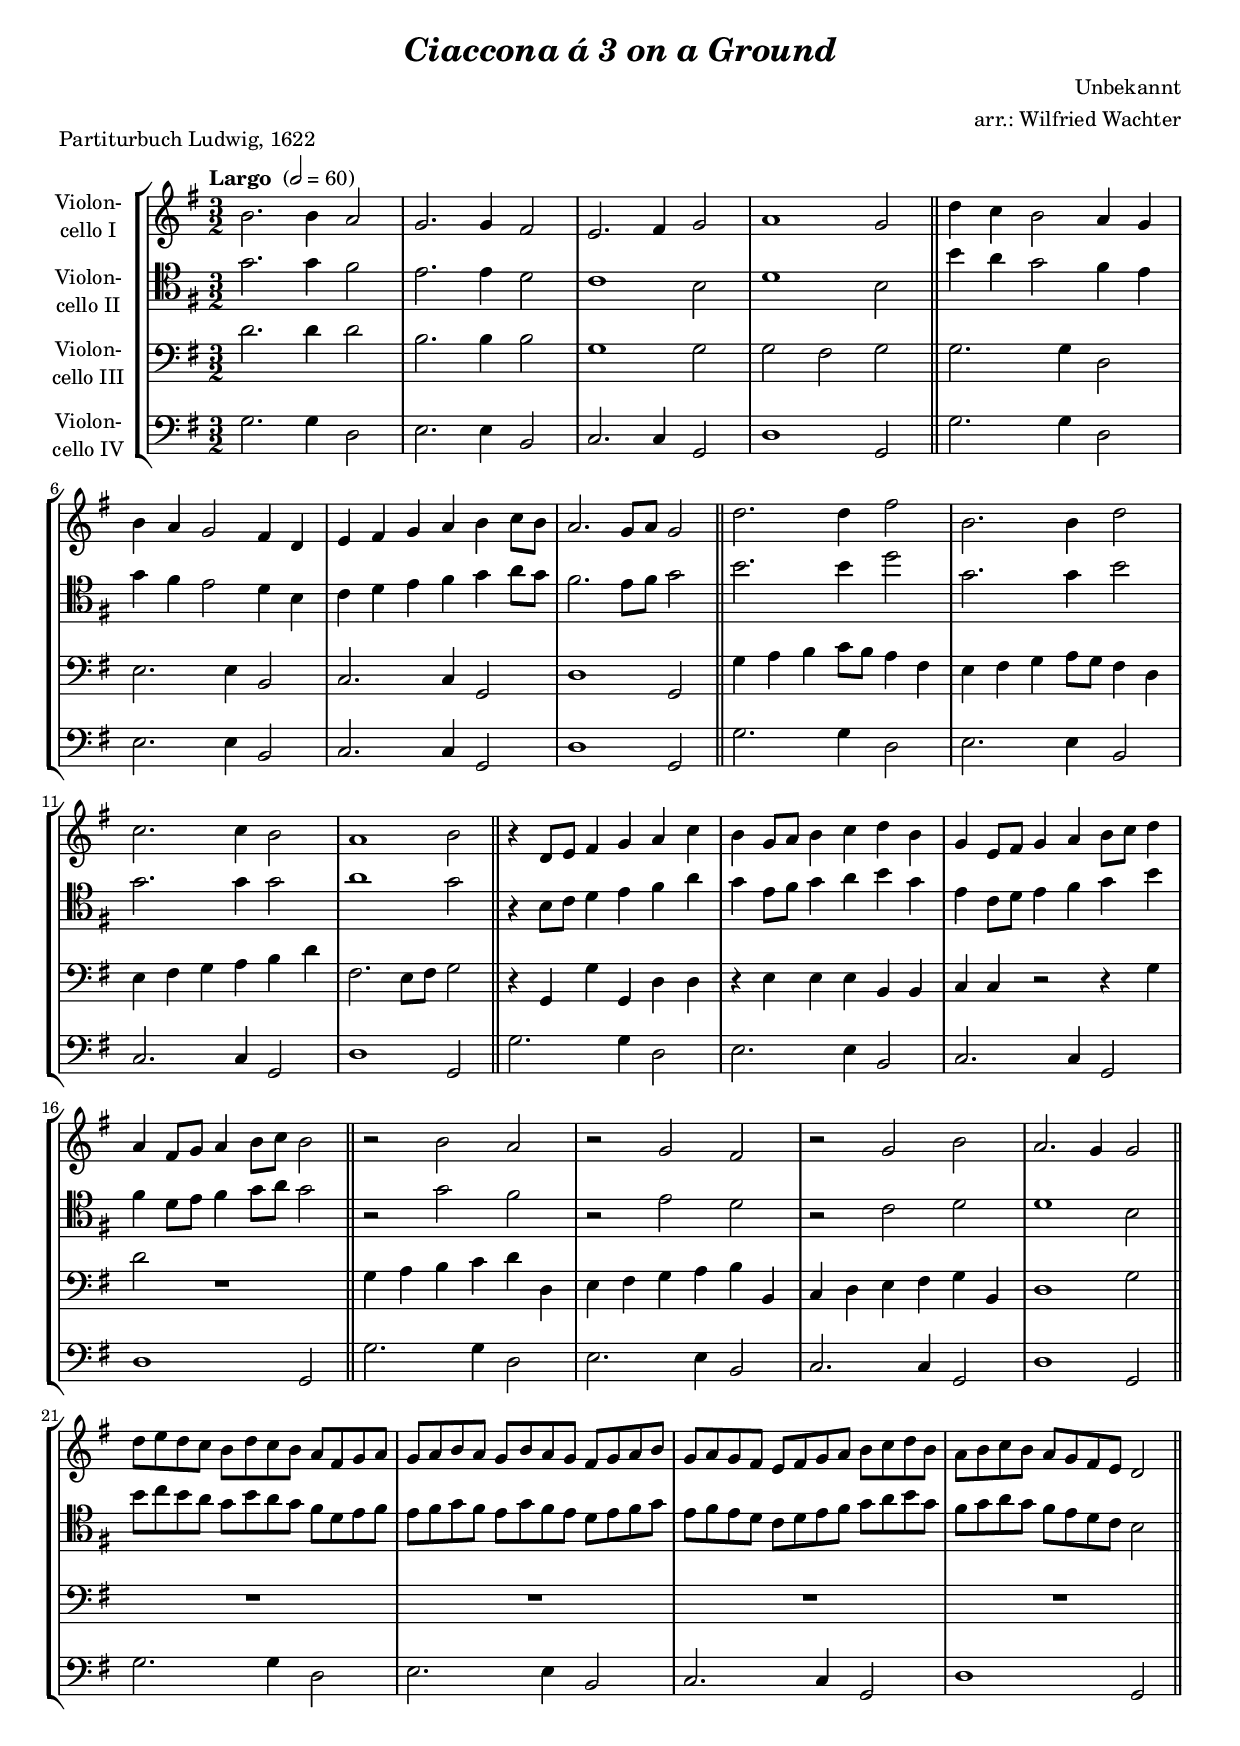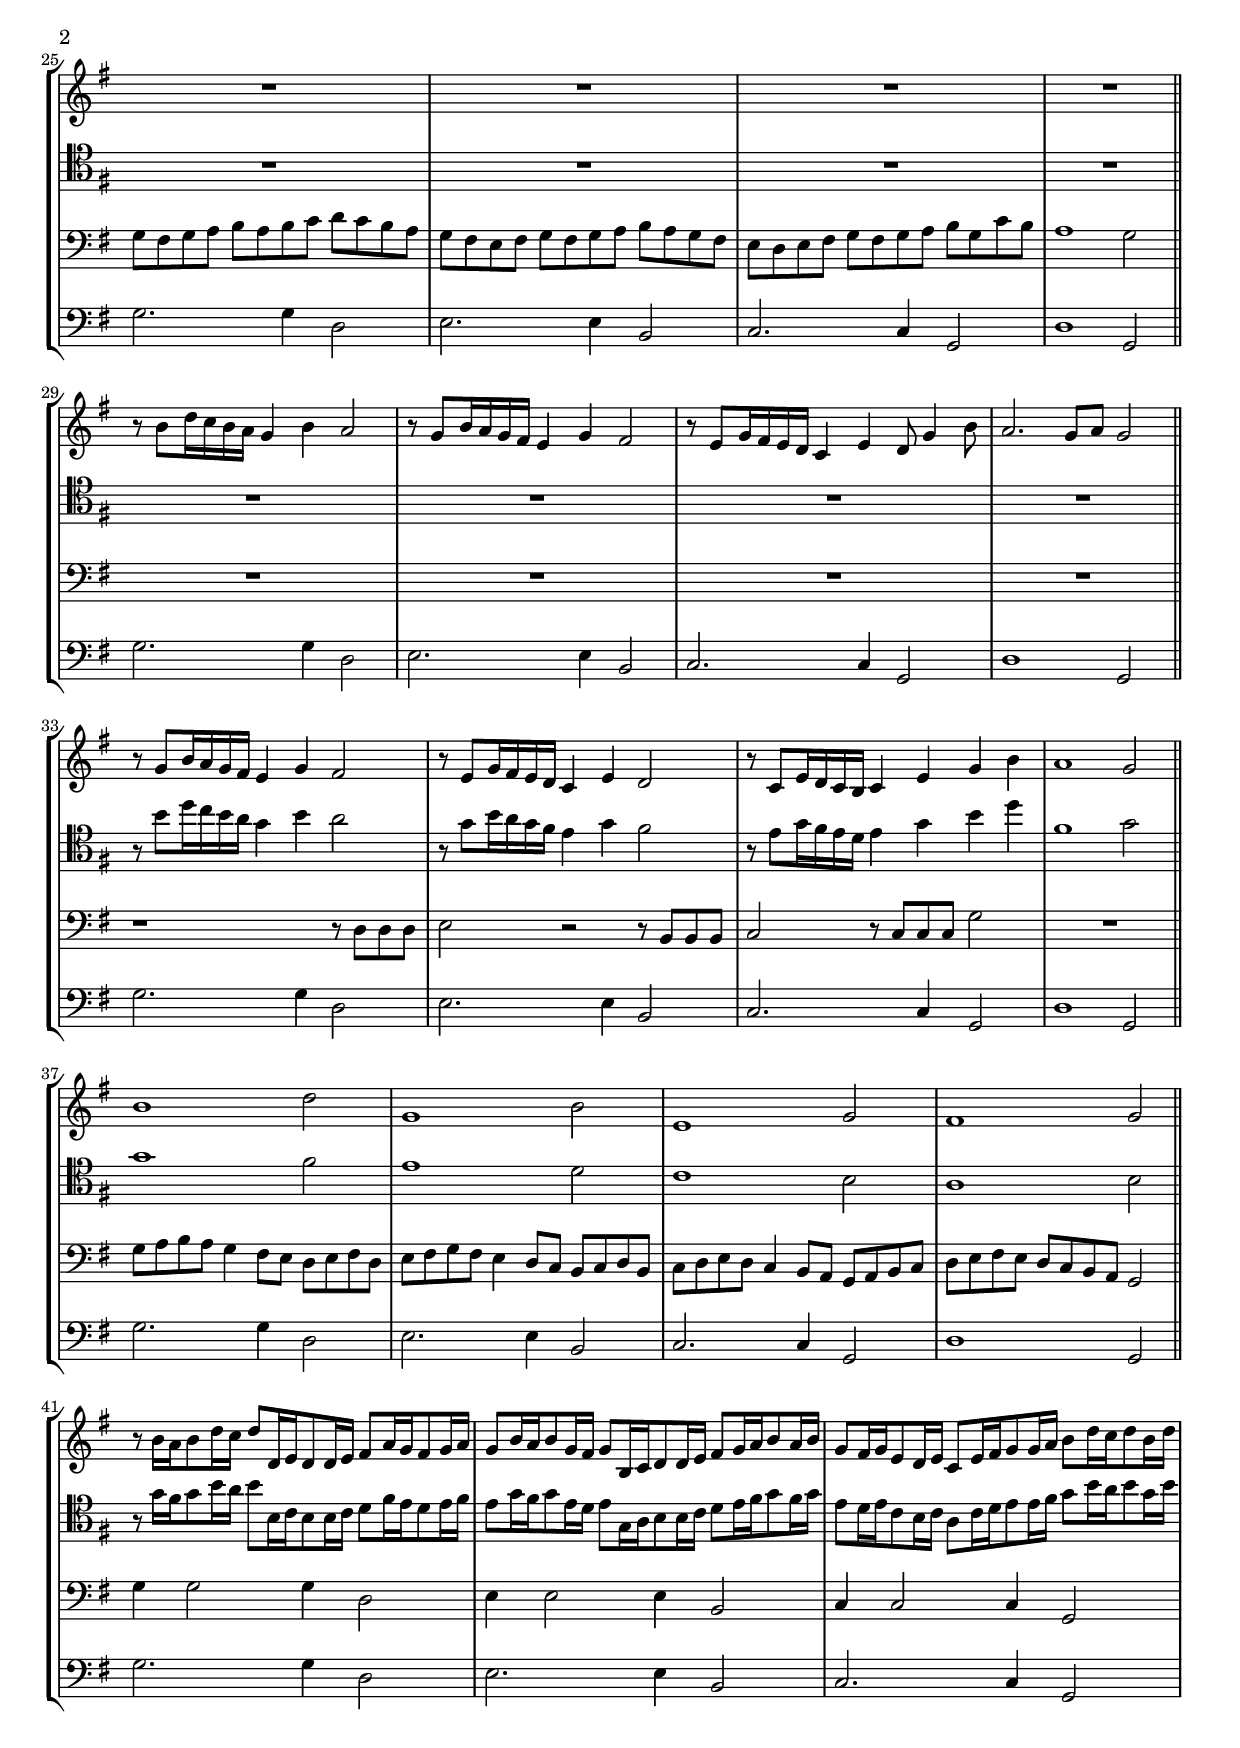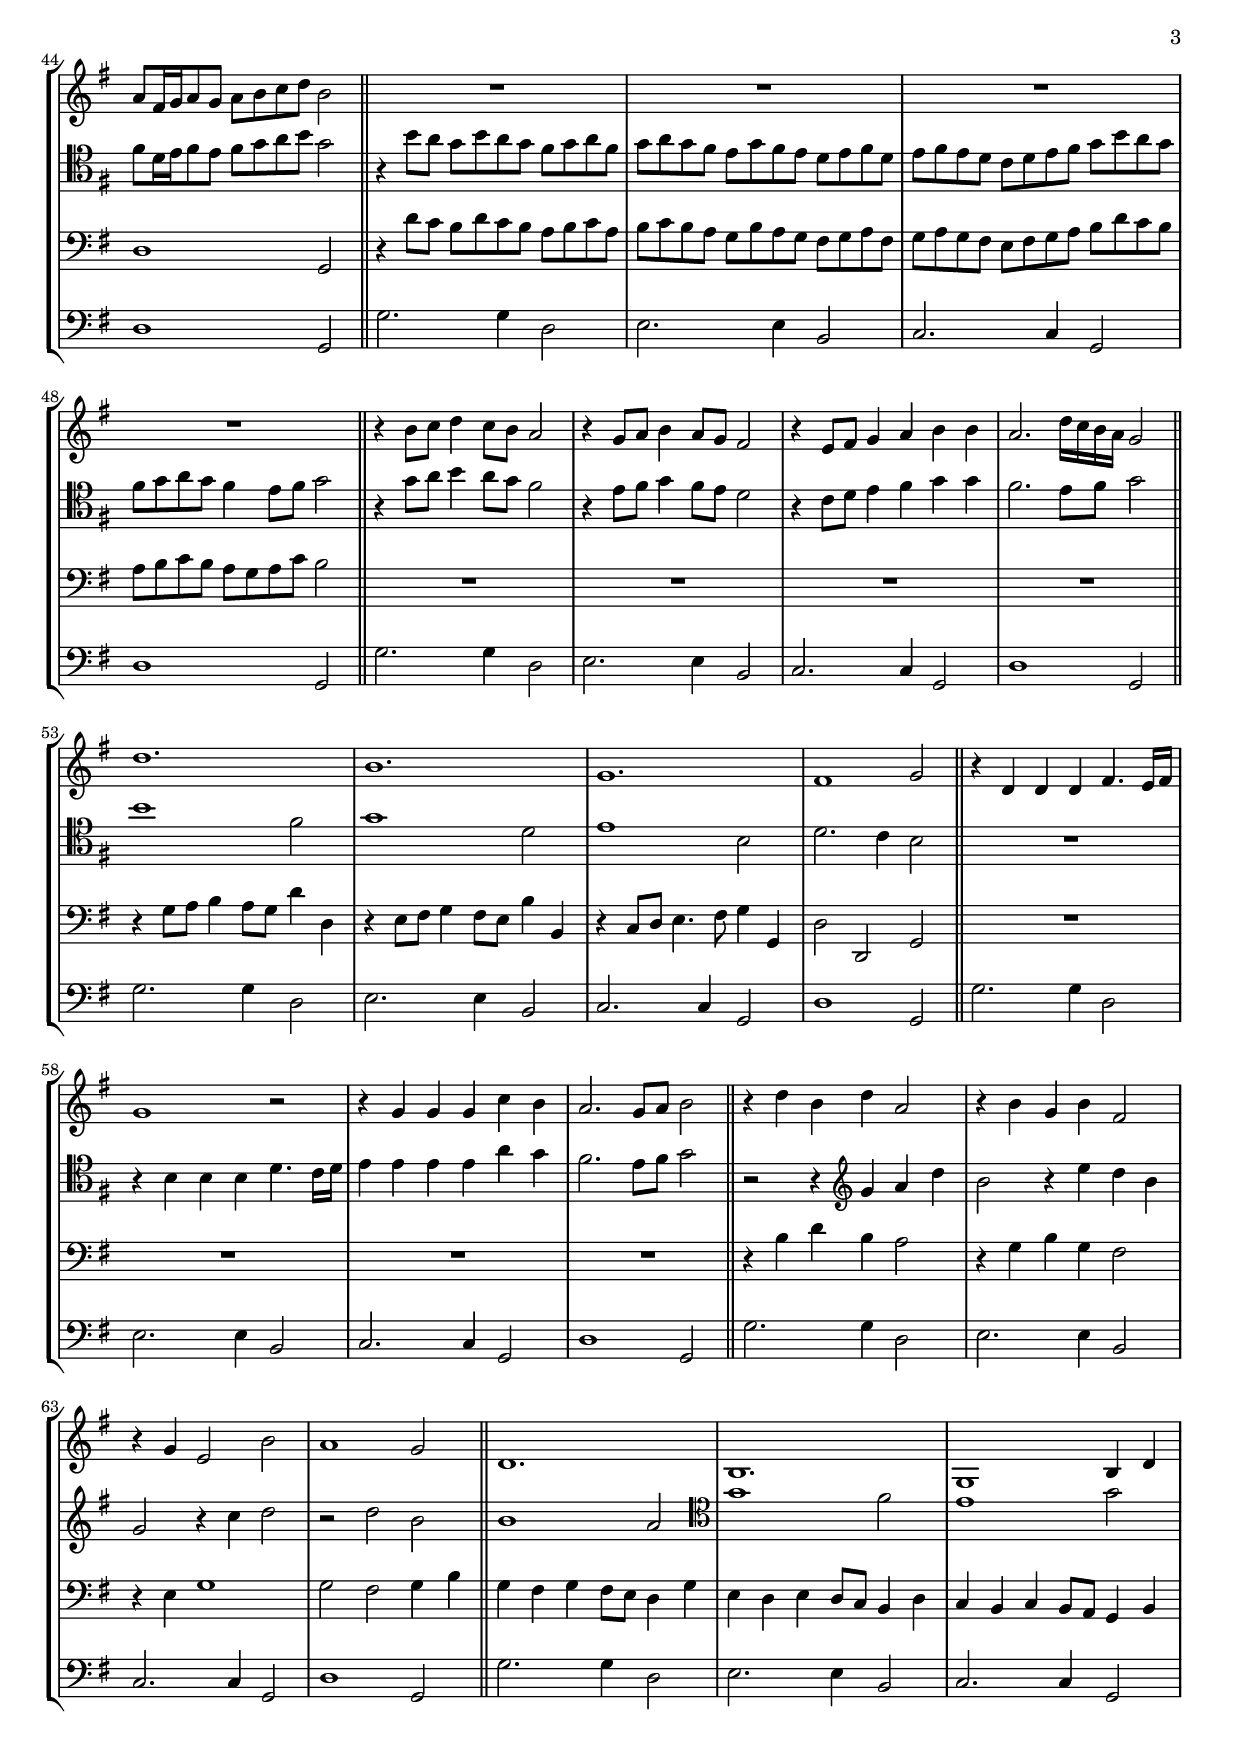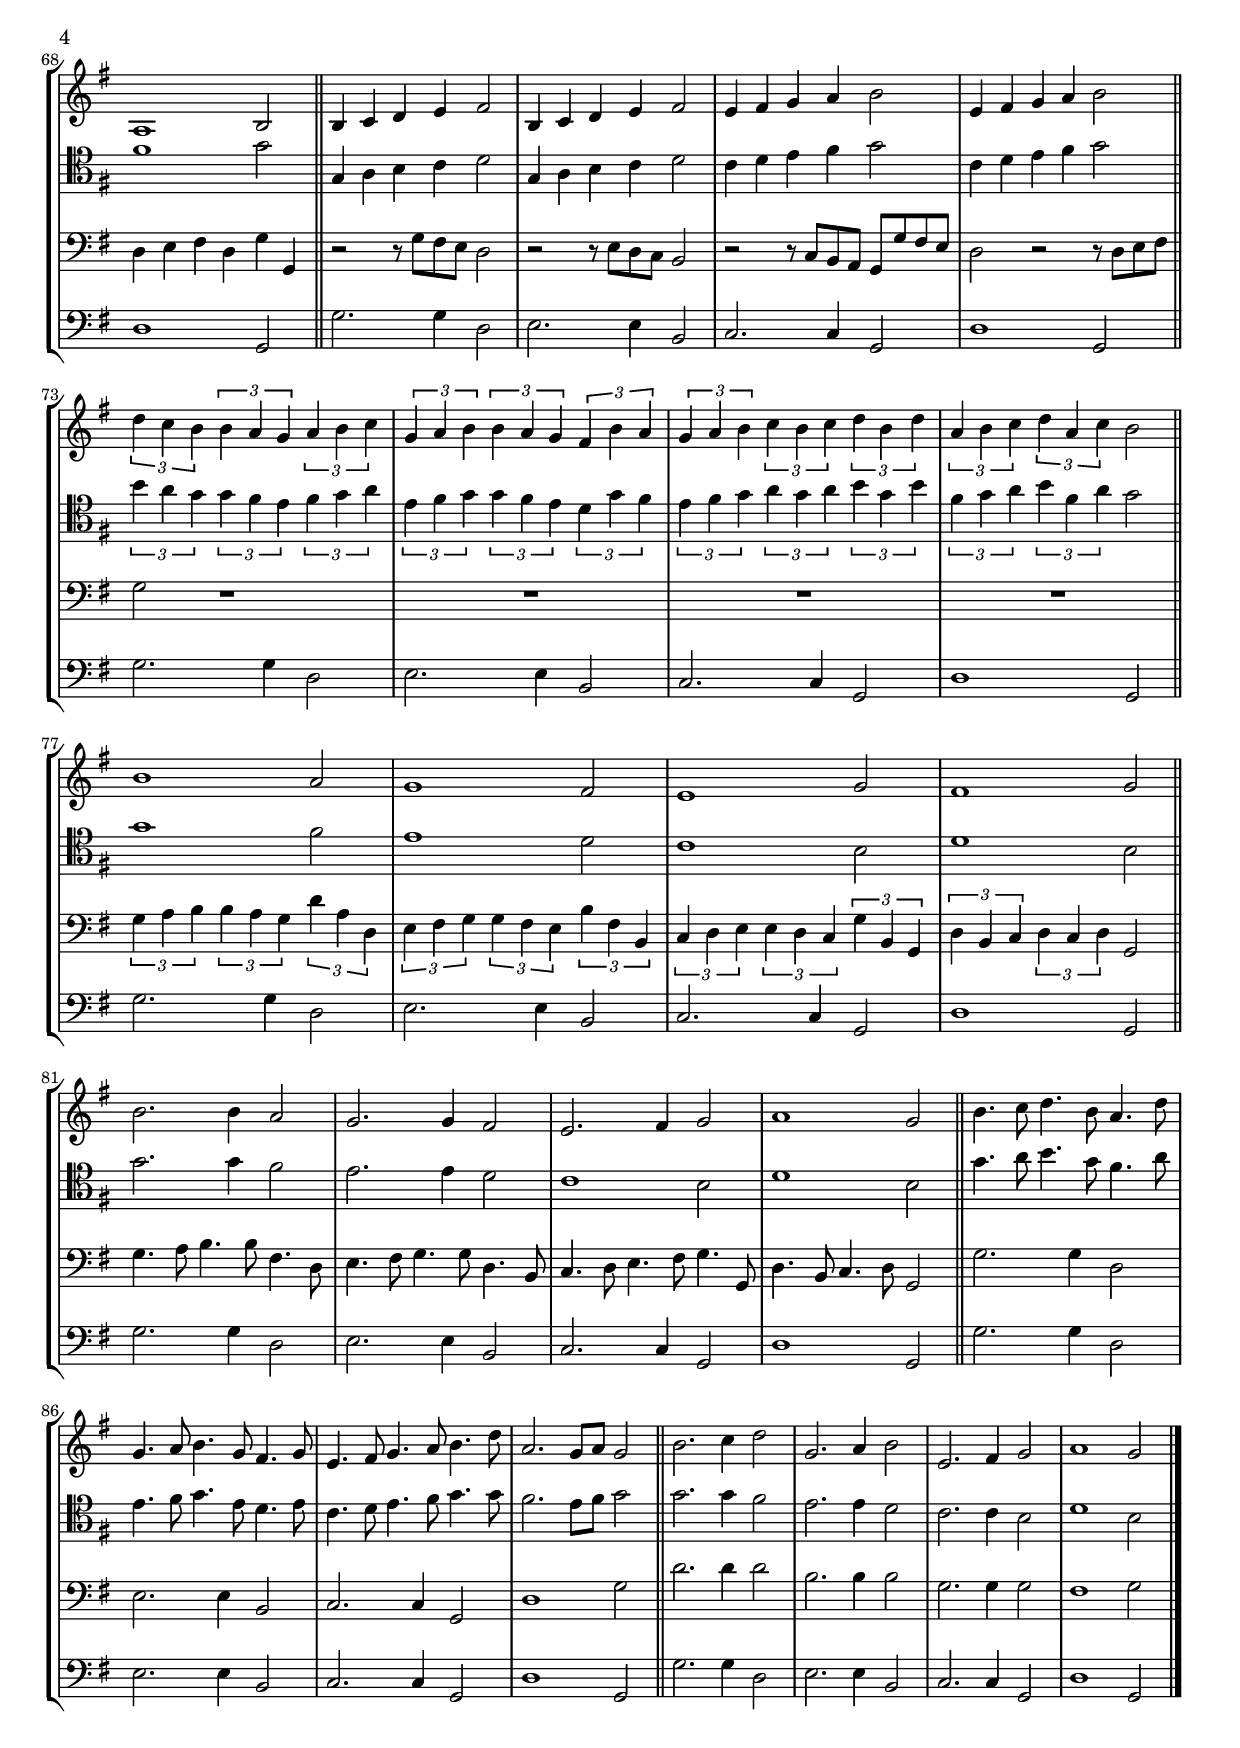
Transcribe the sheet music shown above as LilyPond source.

\version "2.18.2"
\include "deutsch.ly"
  
#(set-global-staff-size 18)

\header {
  title     = \markup \bold \italic "Ciaccona á 3 on a Ground"
  composer  = "Unbekannt"
  arranger  = "arr.: Wilfried Wachter"
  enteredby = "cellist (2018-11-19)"
  piece     = "Partiturbuch Ludwig, 1622"
}

voiceconsts = {
  \key c \major
  \time 3/2
  \clef "bass"
%  \numericTimeSignature
  \compressFullBarRests
  % Set default beaming for all staves
% \set Timing.beamExceptions = #'()
% \set Timing.baseMoment     = #(ly:make-moment 1 4)
% \set Timing.beatStructure  = #'(1 1 1)
  \tempo "Largo " 2=60
}

micl = "clarinet"
mifl = "flute"
miob = "oboe"
mifh = "french horn"
misx = "tenor sax"
mist = "string ensemble 1"
miba = "cello"

va = \relative c'' {
  \voiceconsts
  \clef "treble"
  
  e2. e4 d2
  c2. c4 h2
  a2. h4 c2
  d1 c2
  g'4 f e2 d4 c
  e d c2 h4 g
  a h c d e f8 e
  d2. c8 d c2

  g'2. g4 h2
  e,2. e4 g2
  f2. f4 e2
  d1 e2
  r4 g,8 a h4 c d f
  e c8 d e4 f g e
  c a8 h c4 d e8 f g4

  d h8 c d4 e8 f e2
  r e d
  r c h
  r c e
  d2. c4 c2
  g'8 a g f e g f e d h c d

  c d e d c e d c h c d e
  c d c h a h c d e f g e
  d e f e d c h a g2
  R1.*4
  r8 e' g16 f e d c4 e d2

  r8 c e16 d c h a4 c h2
  r8 a c16 h a g f4 a g8 c4 e8
  d2. c8 d c2
  r8 c e16 d c h a4 c h2
  r8 a c16 h a g f4 a g2

  r8 f a16 g f e f4 a c e
  d1 c2
  e1 g2
  c,1 e2
  a,1 c2
  h1 c2
  r8 e16 d e8 g16 f g8 g,16 a g8 g16 a h8 d16 c h8 c16 d

  c8 e16 d e8 c16 h c8 e,16 f g8 g16 a h8 c16 d e8 d16 e
  c8 h16 c a8 g16 a f8 a16 h c8 c16 d e8 g16 f g8 e16 g
  d8 h16 c d8 c d e f g e2

  R1.*4
  r4 e8 f g4 f8 e d2
  r4 c8 d e4 d8 c h2
  r4 a8 h c4 d e e
  d2. g16 f e d c2
  g'1.
  e
  c
  h1 c2

  r4 g g g h4. a16 h
  c1 r2
  r4 c c c f e
  d2. c8 d e2
  r4 g e g d2
  r4 e c e h2
  r4 c a2 e'
  d1 c2
  g1.

  e
  c1 e4 g
  d1 e2
  e4 f g a h2
  e,4 f g a h2
  a4 h c d e2
  a,4 h c d e2
  \tuplet 3/2 2 {
    g4 f e e d c d e f

    c d e e d c h e d
    c d e f e f g e g
    d e f g d f } e2
  e1 d2
  c1 h2
  a1 c2
  h1 c2
  e2. e4 d2

  c2. c4 h2
  a2. h4 c2
  d1 c2
  e4. f8 g4. e8 d4. g8
  c,4. d8 e4. c8 h4. c8
  a4. h8 c4. d8 e4. g8
  d2. c8 d c2
  e2. f4 g2

  c,2. d4 e2
  a,2. h4 c2
  d1 c2 \bar "|."
}

vb = \relative c'' {
  \voiceconsts
  \clef "tenor"
  
  c2. c4 h2
  a2. a4 g2
  f1 e2
  g1 e2
  e'4 d c2 h4 a
  c h a2 g4 e
  f g a h c d8 c
  h2. a8 h c2
  e2. e4 g2

  c,2. c4 e2
  c2. c4 c2
  d1 c2
  r4 e,8 f g4 a h d
  c a8 h c4 d e c
  a f8 g a4 h c e
  h g8 a h4 c8 d c2

  r c h
  r a g
  r f g
  g1 e2
  e'8 f e d c e d c h g a h
  a h c h a c h a g a h c

  a h a g f g a h c d e c
  h c d c h a g f e2
  R1.*8
  r8 e' g16 f e d c4 e d2
  r8 c e16 d c h a4 c h2

  r8 a c16 h a g a4 c e g
  h,1 c2
  c1 h2
  a1 g2
  f1 e2
  d1 e2
  r8 c'16 h c8 e16 d e8 e,16 f e8 e16 f g8 h16 a g8 a16 h

  a8 c16 h c8 a16 g a8 c,16 d e8 e16 f g8 a16 h c8 h16 c
  a8 g16 a f8 e16 f d8 f16 g a8 a16 h c8 e16 d e8 c16 e
  h8 g16 a h8 a h c d e c2

  r4 e8 d c e d c h c d h
  c d c h a c h a g a h g
  a h a g f g a h c e d c
  h c d c h4 a8 h c2

  r4 c8 d e4 d8 c h2
  r4 a8 h c4 h8 a g2
  r4 f8 g a4 h c c
  h2. a8 h c2
  e1 h2
  c1 g2
  a1 e2
  g2. f4 e2
  R1.

  r4 e e e g4. f16 g
  a4 a a a d c
  h2. a8 h c2
  r r4 \clef "treble" c d g
  e2 r4 a g e
  c2 r4 f g2
  r g e
  e1 d2 \clef "tenor"

  c1 h2
  a1 c2
  h1 c2
  c,4 d e f g2
  c,4 d e f g2
  f4 g a h c2
  f,4 g a h c2
  \tuplet 3/2 2 {
    e4 d c c h a h c d

    a h c c h a g c h
    a h c d c d e c e
    h c d e h d } c2
  c1 h2
  a1 g2
  f1 e2
  g1 e2
  c'2. c4 h2

  a2. a4 g2
  f1 e2
  g1 e2
  c'4. d8 e4. c8 h4. d8
  a4. h8 c4. a8 g4. a8
  f4. g8 a4. h8 c4. c8
  h2. a8 h c2

  c2. c4 h2
  a2. a4 g2
  f2. f4 e2
  g1 e2 \bar "|."
}

vc = \relative c'' {
  \voiceconsts

  g2. g4 g2
  e2. e4 e2
  c1 c2
  c h c
  c2. c4 g2
  a2. a4 e2
  f2. f4 c2
  g'1 c,2

  c'4 d e f8 e d4 h
  a h c d8 c h4 g
  a h c d e g
  h,2. a8 h c2
  r4 c, c' c, g' g
  r a a a e e

  f f r2 r4 c'
  g'2 r1
  c,4 d e f g g,
  a h c d e e,
  f g a h c e,
  g1 c2
  R1.*4

  c8 h c d e d e f g f e d
  c h a h c h c d e d c h
  a g a h c h c d e c f e

  d1 c2
  R1.*4
  r1 r8 g g g
  a2 r r8 e e e
  f2 r8 f f f c'2
  R1.
  c8 d e d c4 h8 a g a h g

  a h c h a4 g8 f e f g e
  f g a g f4 e8 d c d e f
  g a h a g f e d c2
  c'4 c2 c4 g2
  a4 a2 a4 e2

  f4 f2 f4 c2
  g'1 c,2
  r4 g''8 f e g f e d e f d
  e f e d c e d c h c d h

  c d c h a h c d e g f e
  d e f e d c d f e2
  R1.*4
  r4 c8 d e4 d8 c g'4 g,

  r a8 h c4 h8 a e'4 e,
  r f8 g a4. h8 c4 c,
  g'2 g, c
  R1.*4
  r4 e' g e d2
  r4 c e c h2
  r4 a c1

  c2 h c4 e
  c h c h8 a g4 c
  a g a g8 f e4 g
  f e f e8 d c4 e
  g a h g c c,
  r2 r8 c' h a g2

  r2 r8 a g f e2
  r2 r8 f e d c c' h a
  g2 r r8 g a h
  c2 r1
  R1.*3
  \tuplet 3/2 2 {
    c4 d e e d c g' d g,

    a h c c h a e' h e,
    f g a a g f c' e, c
    g' e f g f g } c,2
  c'4. d8 e4. e8 h4. g8
  a4. h8 c4. c8 g4. e8

  f4. g8 a4. h8 c4. c,8
  g'4. e8 f4. g8 c,2
  c'2. c4 g2
  a2. a4 e2
  f2. f4 c2
  g'1 c2
  g'2. g4 g2
  e2. e4 e2

  c2. c4 c2
  h1 c2 \bar "|."
}

vd = \relative c' {
  \voiceconsts

  \repeat unfold 22 {
    c2. c4 g2
    a2. a4 e2
    f2. f4 c2
    g'1 c,2 \bar "||"
  }
  c'2. c4 g2
  a2. a4 e2
  f2. f4 c2
  g'1 c,2 \bar "|."
}


music = \new StaffGroup <<
      \new Staff {
	\set Staff.midiInstrument = \miba
	\set Staff.instrumentName = \markup \center-column { "Violon-" "cello I" }
	\transpose c g, { \va }
      }

      \new Staff {
	\set Staff.midiInstrument = \miba
	\set Staff.instrumentName = \markup \center-column { "Violon-" "cello II" }
	\transpose c g, { \vb }
      }

      \new Staff {
	\set Staff.midiInstrument = \miba
	\set Staff.instrumentName = \markup \center-column { "Violon-" "cello III" }
	\transpose c g, { \vc }
      }

      \new Staff {
	\set Staff.midiInstrument = \miba
	\set Staff.instrumentName = \markup \center-column { "Violon-" "cello IV" }
	\transpose c g, { \vd }
      }
>>

\book {
  \score {
    \music
    \layout {}
  }

  \score {
    \unfoldRepeats \music

    \midi {
      \context {
        \Score
      }
    }
  }
}
